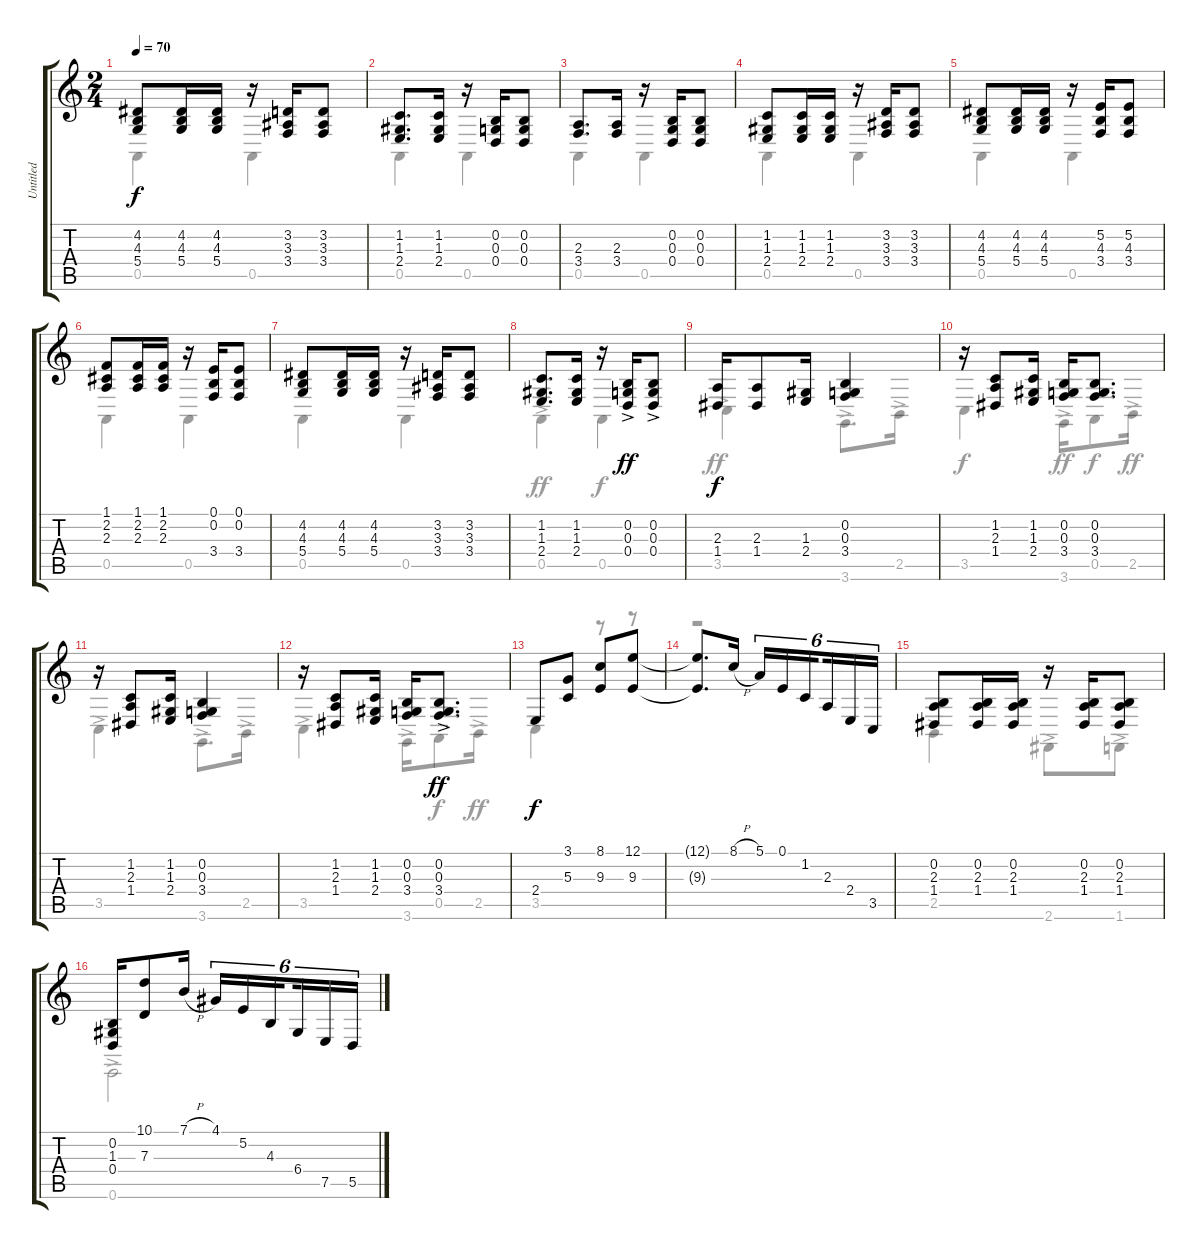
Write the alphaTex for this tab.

\track ("Untitled" "Untitled") {instrument acousticgrandpiano}
\staff {score tabs}
\tuning (E4 B3 G3 D3 A2 E2) {hide}
\voice
\ts (2 4)
\tempo 70
\clef g2
\ks c
(4.2 4.3 5.4).8{dy f} (4.2 4.3 5.4).16 (4.2 4.3 5.4).16 r.16 (3.2 3.3 3.4).16 (3.2 3.3 3.4).8 |
(1.2 1.3 2.4).8{d} (1.2 1.3 2.4).16 r.16 (0.2 0.3 0.4).16 (0.2 0.3 0.4).8 |
(2.3 3.4).8{d} (2.3 3.4).16 r.16 (0.2 0.3 0.4).16 (0.2 0.3 0.4).8 |
(1.2 1.3 2.4).8 (1.2 1.3 2.4).16 (1.2 1.3 2.4).16 r.16 (3.2 3.3 3.4).16 (3.2 3.3 3.4).8 |
(4.2 4.3 5.4).8 (4.2 4.3 5.4).16 (4.2 4.3 5.4).16 r.16 (5.2 4.3 3.4).16 (5.2 4.3 3.4).8 |
(1.1 2.2 2.3).8 (1.1 2.2 2.3).16 (1.1 2.2 2.3).16 r.16 (0.1 0.2 3.4).16 (0.1 0.2 3.4).8 |
(4.2 4.3 5.4).8 (4.2 4.3 5.4).16 (4.2 4.3 5.4).16 r.16 (3.2 3.3 3.4).16 (3.2 3.3 3.4).8 |
(1.2 1.3 2.4).8{d} (1.2 1.3 2.4).16 r.16 (0.2{ac} 0.3{ac} 0.4{ac}).16{dy ff} (0.2{ac} 0.3{ac} 0.4{ac}).8 |
(2.3 1.4).16{dy f} (2.3 1.4).8 (1.3 2.4).16 (0.2 0.3 3.4).4 |
r.16 (1.2 2.3 1.4).8 (1.2 1.3 2.4).16 (0.2 0.3 3.4).16 (0.2 0.3 3.4).8{d} |
r.16 (1.2 2.3 1.4).8 (1.2 1.3 2.4).16 (0.2 0.3 3.4).4 |
r.16 (1.2 2.3 1.4).8 (1.2 1.3 2.4).16 (0.2 0.3 3.4).16 (0.2{ac} 0.3{ac} 3.4{ac}).8{d dy ff} |
2.4.8{dy f} (3.1 5.3).8 (8.1 9.3).8 (12.1 9.3).8 |
(12.1{t} 9.3{t}).8{d} 8.1{h}.16 5.1.16{tu (6 4)} 0.1.16{tu (6 4)} 1.2.16{tu (6 4) beam splitsecondary} 2.3.16{tu (6 4)} 2.4.16{tu (6 4)} 3.5.16{tu (6 4)} |
(0.2 2.3 1.4).8 (0.2 2.3 1.4).16 (0.2 2.3 1.4).16 r.16 (0.2 2.3 1.4).16 (0.2 2.3 1.4).8 |
(0.2 1.3 0.4).16 (10.1 7.3).8 7.1{h}.16 4.1.16{tu (6 4)} 5.2.16{tu (6 4)} 4.3.16{tu (6 4) beam splitsecondary} 6.4.16{tu (6 4)} 7.5.16{tu (6 4)} 5.5.16{tu (6 4)}
\voice
\clef g2
\ottava regular
\simile none
\ks c
0.5.4{dy f} 0.5.4 |
0.5.4 0.5.4 |
0.5.4 0.5.4 |
0.5.4 0.5.4 |
0.5.4 0.5.4 |
0.5.4 0.5.4 |
0.5.4 0.5.4 |
0.5{ac}.4{dy ff} 0.5.4{dy f} |
3.5{ac}.4{dy ff} 3.6{ac}.8{d} 2.5{ac}.16 |
3.5.4{dy f} 3.6{ac}.16{dy ff} 0.5.8{dy f} 2.5{ac}.16{dy ff} |
3.5{ac}.4 3.6{ac}.8{d} 2.5{ac}.16 |
3.5{ac}.4 3.6{ac}.16 0.5.8{dy f} 2.5{ac}.16{dy ff} |
3.5{ac}.4 r.8 r.8 |
r.2 |
2.5{ac}.4 2.6{ac}.8 1.6{ac}.8 |
0.6{ac}.2
